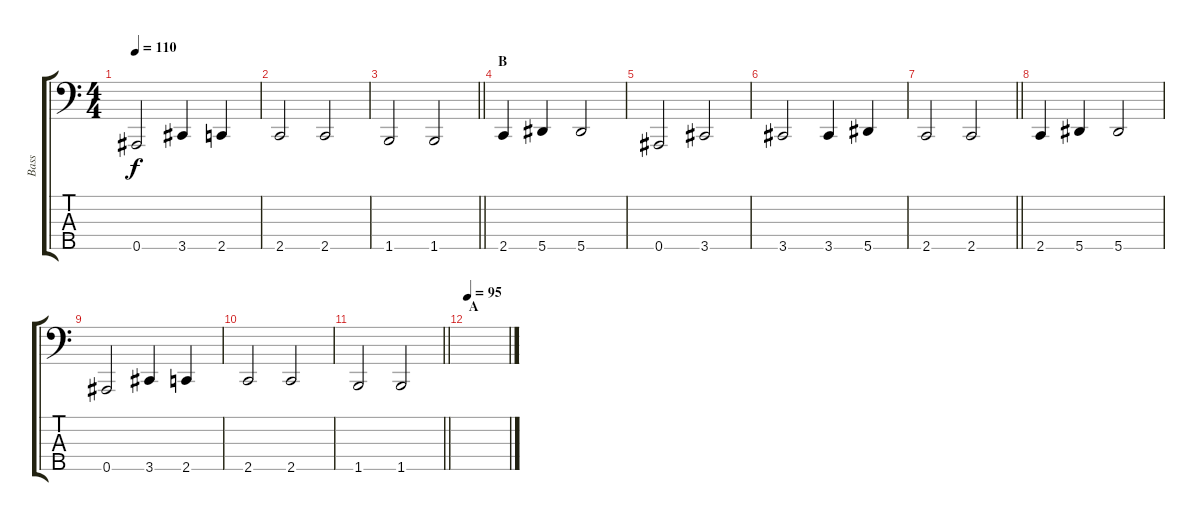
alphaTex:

\track ("Bass" "Bass") {instrument electricbassfinger}
\staff {score tabs}
\tuning (Gb2 Db2 Ab1 Eb1 Bb0) {hide}
\ts (4 4)
\tempo 110
\clef f4
\ks c
0.5.2{dy f} 3.5.4 2.5.4 |
2.5.2 2.5.2 |
\barLineRight lightlight
1.5.2 1.5.2 |
\section ("" "B")
2.5.4 5.5.4 5.5.2 |
0.5.2 3.5.2 |
3.5.2 3.5.4 5.5.4 |
\barLineRight lightlight
2.5.2 2.5.2 |
2.5.4 5.5.4 5.5.2 |
0.5.2 3.5.4 2.5.4 |
2.5.2 2.5.2 |
\barLineRight lightlight
1.5.2 1.5.2 |
\section ("" "A")
\tempo 95
